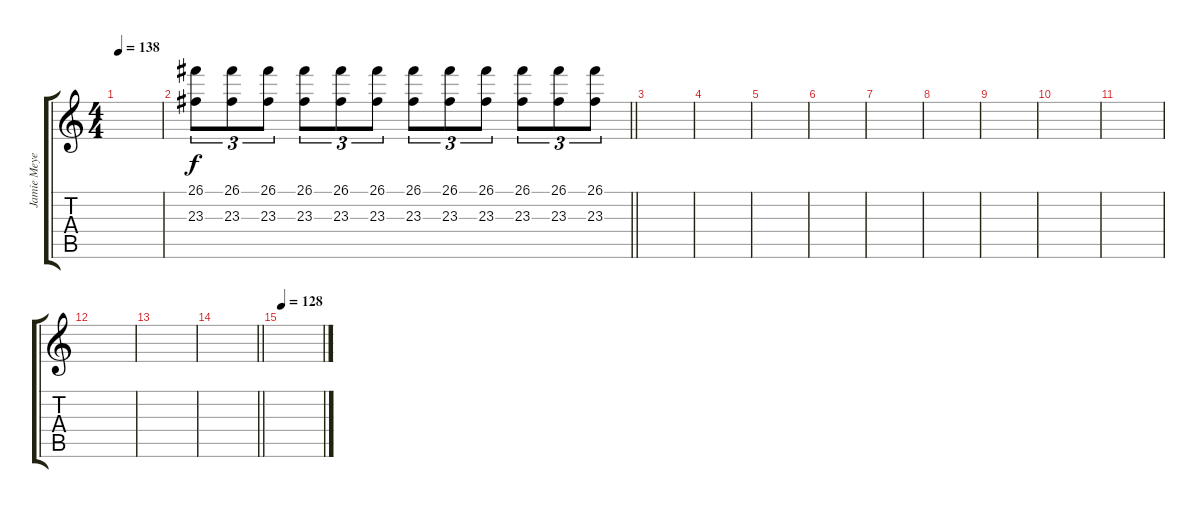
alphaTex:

\track ("Jamie Meyer" "Jamie Meye") {instrument orchestrahit}
\staff {score tabs}
\tuning (E4 C4 G3 C3 G2 C2) {hide}
\ts (4 4)
\tempo 138
\clef g2
\ks c
|
\barLineRight lightlight
(26.1 23.3).8{tu (3 2)} (26.1 23.3).8{tu (3 2)} (26.1 23.3).8{tu (3 2)} (26.1 23.3).8{tu (3 2)} (26.1 23.3).8{tu (3 2)} (26.1 23.3).8{tu (3 2)} (26.1 23.3).8{tu (3 2)} (26.1 23.3).8{tu (3 2)} (26.1 23.3).8{tu (3 2)} (26.1 23.3).8{tu (3 2)} (26.1 23.3).8{tu (3 2)} (26.1 23.3).8{tu (3 2)} |
|
|
|
|
|
|
|
|
|
|
|
\barLineRight lightlight
|
\tempo 128
